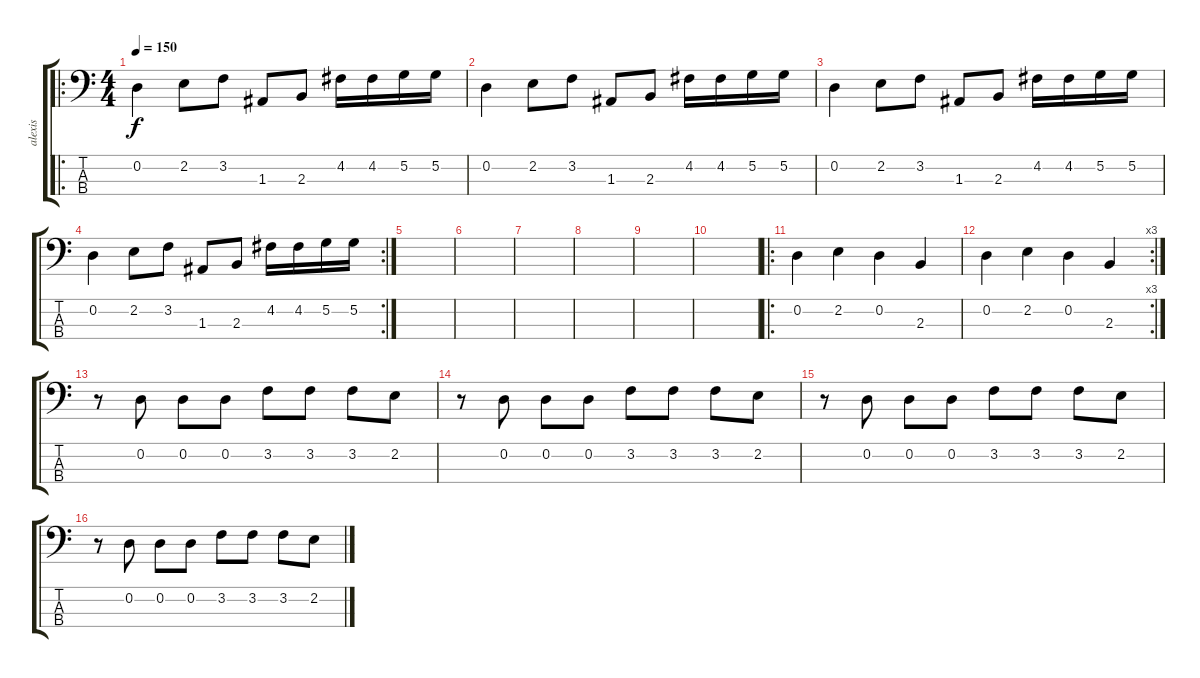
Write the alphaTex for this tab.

\track ("alexis" "alexis") {instrument electricbassfinger}
\staff {score tabs}
\tuning (G2 D2 A1 E1) {hide}
\ro
\ts (4 4)
\tempo 150
\clef f4
\ks c
0.2.4{dy f} 2.2.8 3.2.8 1.3.8 2.3.8 4.2.16 4.2.16 5.2.16 5.2.16 |
0.2.4 2.2.8 3.2.8 1.3.8 2.3.8 4.2.16 4.2.16 5.2.16 5.2.16 |
0.2.4 2.2.8 3.2.8 1.3.8 2.3.8 4.2.16 4.2.16 5.2.16 5.2.16 |
\rc 2
0.2.4 2.2.8 3.2.8 1.3.8 2.3.8 4.2.16 4.2.16 5.2.16 5.2.16 |
|
|
|
|
|
|
\ro
0.2.4 2.2.4 0.2.4 2.3.4 |
\rc 3
0.2.4 2.2.4 0.2.4 2.3.4 |
r.8 0.2.8 0.2.8 0.2.8 3.2.8 3.2.8 3.2.8 2.2.8 |
r.8 0.2.8 0.2.8 0.2.8 3.2.8 3.2.8 3.2.8 2.2.8 |
r.8 0.2.8 0.2.8 0.2.8 3.2.8 3.2.8 3.2.8 2.2.8 |
r.8 0.2.8 0.2.8 0.2.8 3.2.8 3.2.8 3.2.8 2.2.8
